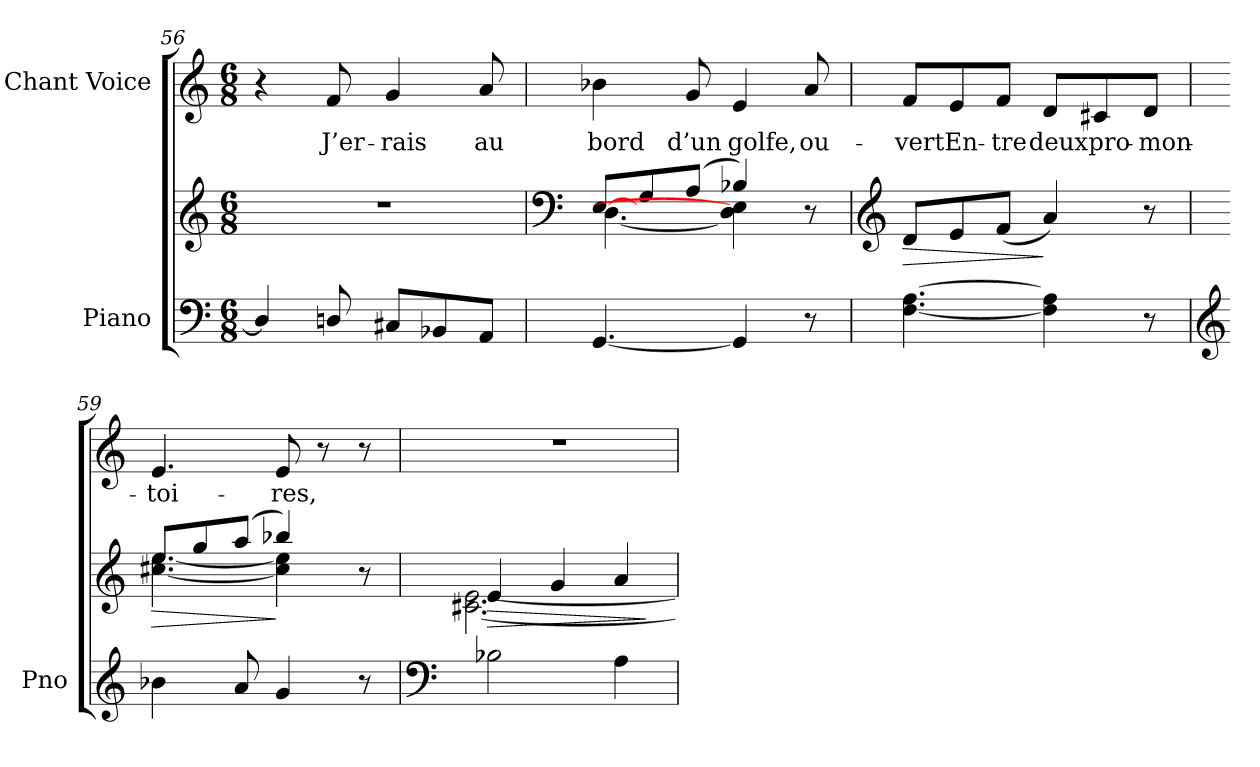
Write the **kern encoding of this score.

**kern	**kern	**dynam	**kern	**text
*part2	*part2	*part2	*part1	*part1
*staff3	*staff2	*staff2/3	*staff1	*staff1
*I"Piano	*	*	*I"Chant Voice	*
*I'Pno	*	*	*	*
*clefF4	*clefG2	*	*clefG2	*
*k[]	*k[]	*	*k[]	*
*M6/8	*M6/8	*	*M6/8	*
=56	=56	=56	=56	=56
4D#/]	2.r	.	4r	.
8Dn/	.	.	8f/	J’er-
8C#X/L	.	.	4g/	-rais
8BB-X/	.	.	.	.
8AA/J	.	.	8a/	au
=57	=57	=57	=57	=57
*	*clefF4	*	*	*
*	*^	*	*	*
[4.GG/	[<8E/L	[4.D\	.	4b-X\	bord
.	8G/	.	.	.	.
.	(8A/J	.	.	8g/	d’un
4GG/]	4B-X/)	4D\] 4E\]	.	4e/	golfe,
8r	8r	8ryy	.	8a/	ou-
*	*v	*v	*	*	*
=58	=58	=58	=58	=58
*	*clefG2	*	*	*
*	*^	*	*	*
!	!	!	!LO:HP:b	!	!
*	*v	*v	*	*	*
[4.F\ [4.A\	8d/L	>	8f/L	-vert
.	8e/	.	8e/	En-
.	(8f/J	.	8f/J	-tre
4F\] 4A\]	4a/)	]	8d/L	deux
.	.	.	8c#X/	pro-
8r	8r	.	8d/J	-mon-
=59	=59	=59	=59	=59
*clefG2	*	*	*	*
!	!	!LO:HP:b	!	!
*	*^	*	*	*
4b-X\	8ee/L	[4.cc#X\ [4.ee\	>	4.e/	-toi-
.	8gg/	.	.	.	.
8a/	(8aa/J	.	.	.	.
4g/	4bb-X/)	4cc#\] 4ee\]	]	8e/	-res,
.	.	.	.	8r	.
8r	8r	8ryy	.	8r	.
=60	=60	=60	=60	=60	=60
*clefF4	*	*	*	*	*
!	!	!	!LO:HP:b	!	!
2B-X\	4e/	[2.c#X\ [2.e\	>	2.r	.
.	4g/	.	.	.	.
4A\	4a/	.	.	.	.
*	*v	*v	*	*	*
.	.	]	.	.
=	=	=	=	=
*-	*-	*-	*-	*-
